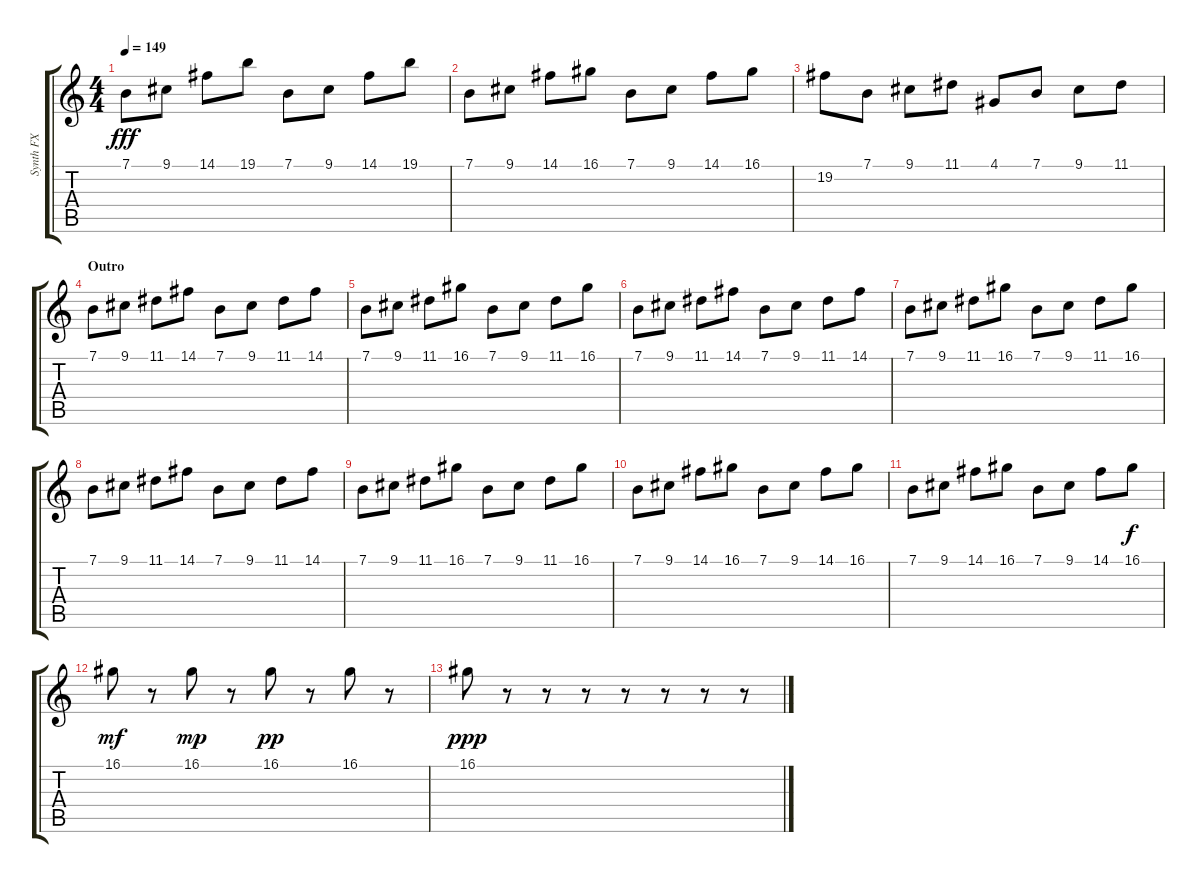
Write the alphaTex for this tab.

\track ("Synth FX" "Synth FX") {instrument fx7echoes}
\staff {score tabs}
\tuning (E4 B3 G3 D3 A2 E2) {hide}
\ts (4 4)
\tempo 149
\clef g2
\ks c
7.1.8{dy fff} 9.1.8 14.1.8 19.1.8 7.1.8 9.1.8 14.1.8 19.1.8 |
7.1.8 9.1.8 14.1.8 16.1.8 7.1.8 9.1.8 14.1.8 16.1.8 |
19.2.8 7.1.8 9.1.8 11.1.8 4.1.8 7.1.8 9.1.8 11.1.8 |
\section ("" "Outro")
7.1.8 9.1.8 11.1.8 14.1.8 7.1.8 9.1.8 11.1.8 14.1.8 |
7.1.8 9.1.8 11.1.8 16.1.8 7.1.8 9.1.8 11.1.8 16.1.8 |
7.1.8 9.1.8 11.1.8 14.1.8 7.1.8 9.1.8 11.1.8 14.1.8 |
7.1.8 9.1.8 11.1.8 16.1.8 7.1.8 9.1.8 11.1.8 16.1.8 |
7.1.8 9.1.8 11.1.8 14.1.8 7.1.8 9.1.8 11.1.8 14.1.8 |
7.1.8 9.1.8 11.1.8 16.1.8 7.1.8 9.1.8 11.1.8 16.1.8 |
7.1.8 9.1.8 14.1.8 16.1.8 7.1.8 9.1.8 14.1.8 16.1.8 |
7.1.8 9.1.8 14.1.8 16.1.8 7.1.8 9.1.8 14.1.8 16.1.8{dy f} |
16.1.8{dy mf} r.8 16.1.8{dy mp} r.8 16.1.8{dy pp} r.8 16.1.8 r.8 |
16.1.8{dy ppp} r.8 r.8 r.8 r.8 r.8 r.8 r.8
